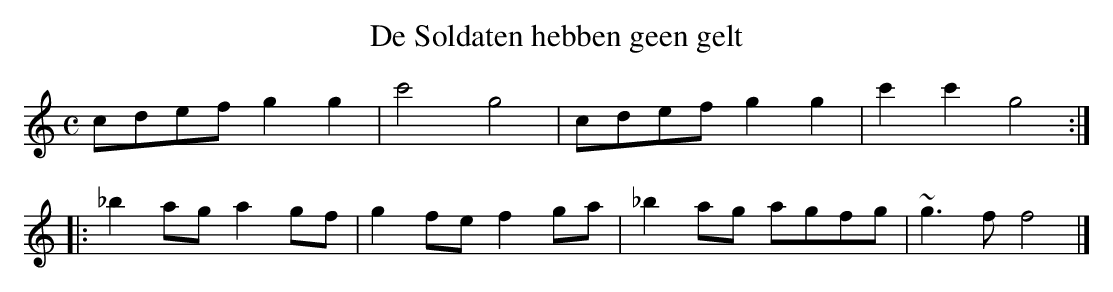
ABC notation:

X:1
T:De Soldaten hebben geen gelt
M:C
K:Flyd
cdefg2g2|c'4g4|cdefg2g2|c'2c'2g4:|
|:_b2aga2gf|g2fef2ga|_b2ag agfg|~g3ff4|]
